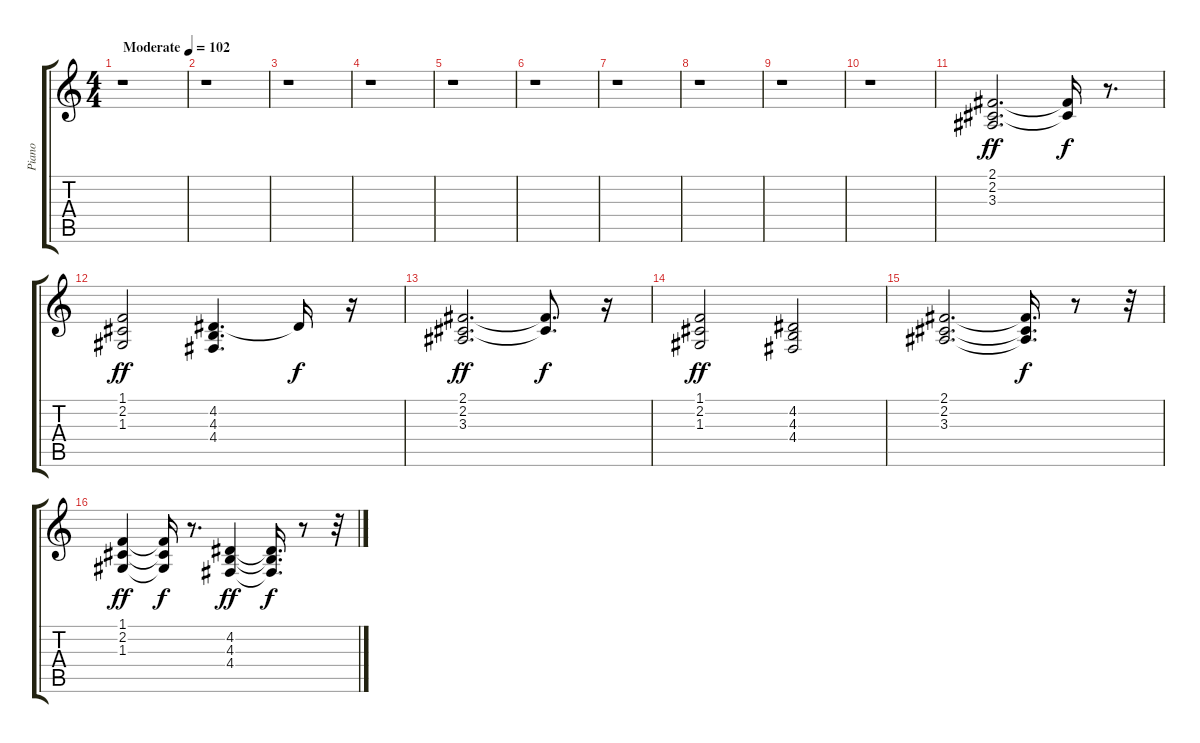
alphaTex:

\track ("Piano" "Piano") {instrument brightacousticpiano}
\staff {score tabs}
\tuning (E4 B3 G3 D3 A2 E2) {hide}
\ts (4 4)
\tempo (102 "Moderate")
\clef g2
\ks c
r.1{dy ff instrument brightacousticpiano} |
r.1 |
r.1 |
r.1 |
r.1 |
r.1 |
r.1 |
r.1 |
r.1 |
r.1 |
(2.1 2.2 3.3).2{d volume 16 balance 11} (2.1{t} 2.2{t}).16{dy f} r.8{d} |
(1.1 2.2 1.3).2{dy ff} (4.2 4.3 4.4).4{d} 4.2{t}.16{dy f} r.16 |
(2.1 2.2 3.3).2{d dy ff} (2.1{t} 2.2{t}).8{d dy f} r.16 |
(1.1 2.2 1.3).2{dy ff} (4.2 4.3 4.4).2 |
(2.1 2.2 3.3).2{d} (2.1{t} 2.2{t} 3.3{t}).16{d dy f} r.8 r.32 |
(1.1 2.2 1.3).4{dy ff} (1.1{t} 2.2{t} 1.3{t}).16{dy f} r.8{d} (4.2 4.3 4.4).4{dy ff} (4.2{t} 4.3{t} 4.4{t}).16{d dy f} r.8 r.32
